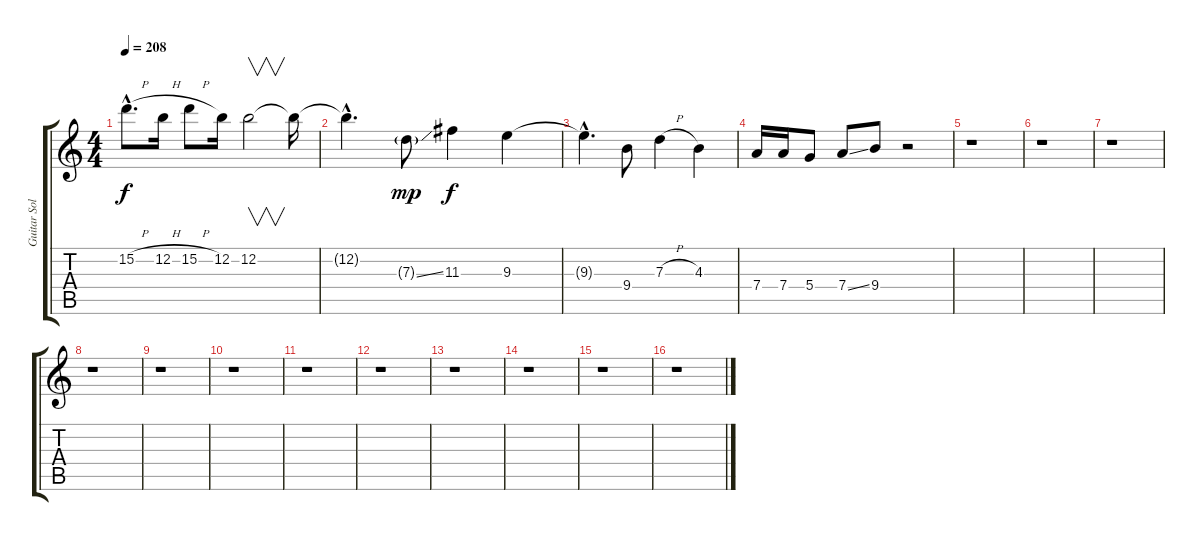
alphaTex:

\track ("Guitar Solo" "Guitar Sol") {instrument overdrivenguitar}
\staff {score tabs}
\tuning (E4 B3 G3 D3 A2 E2) {hide}
\ts (4 4)
\tempo 208
\clef g2
\ks c
15.2{h hac}.8{d dy f} 12.2{h}.16 15.2{h}.8 12.2.16 12.2.2{v} 12.2{t}.16 |
12.2{hac t}.4{d} 7.3{ss g}.8{dy mp} 11.3.4{dy f} 9.3.4 |
9.3{hac t}.4{d} 9.4.8 7.3{h}.4 4.3.4 |
7.4.16 7.4.16 5.4.8 7.4{ss}.8 9.4.8 r.2 |
r.1 |
r.1 |
r.1 |
r.1 |
r.1 |
r.1 |
r.1 |
r.1 |
r.1 |
r.1 |
r.1 |
r.1
